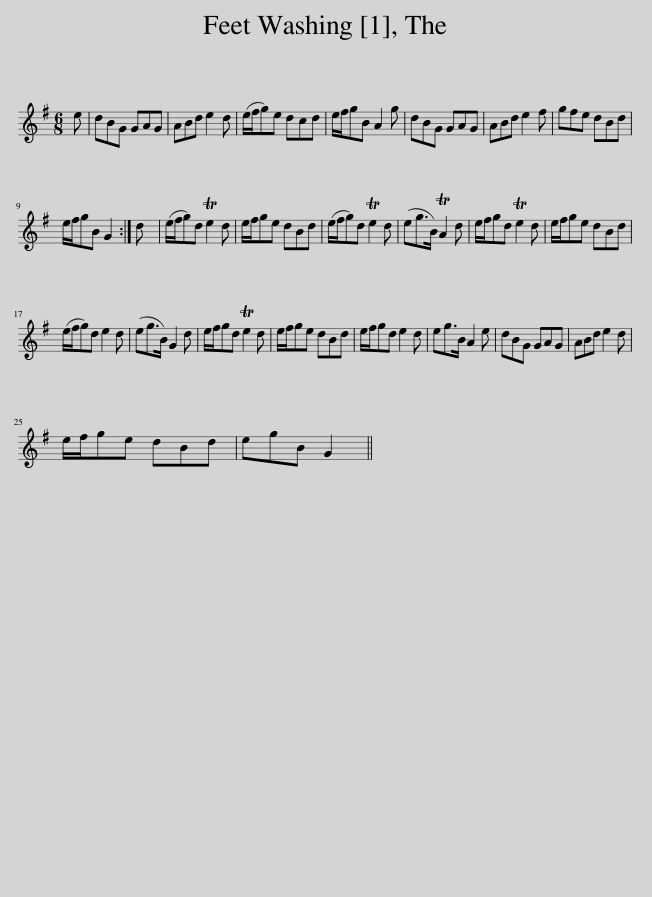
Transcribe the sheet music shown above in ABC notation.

X:1
L:1/8
M:6/8
I:linebreak $
K:G
V:1 treble
V:1
 e | dBG GAG | ABd e2 d | (e/f/g)e dcd | e/f/gB A2 g | %5
 dBG GAG | ABd e2 f | gfe dBd |$ e/f/gB G2 :| d | %10
 (e/f/g)d Te2 d | e/f/ge dBd | (e/f/g)d Te2 d | (eg>B) TA2 d | e/f/gd Te2 d | %15
 e/f/ge dBd |$ (e/f/g)d e2 d | (eg>B) G2 d | e/f/gd Te2 d | e/f/ge dBd | %20
 e/f/gd e2 d | eg>B A2 e | dBG GAG | ABd e2 d |$ e/f/ge dBd | %25
 egB G2 || %26
